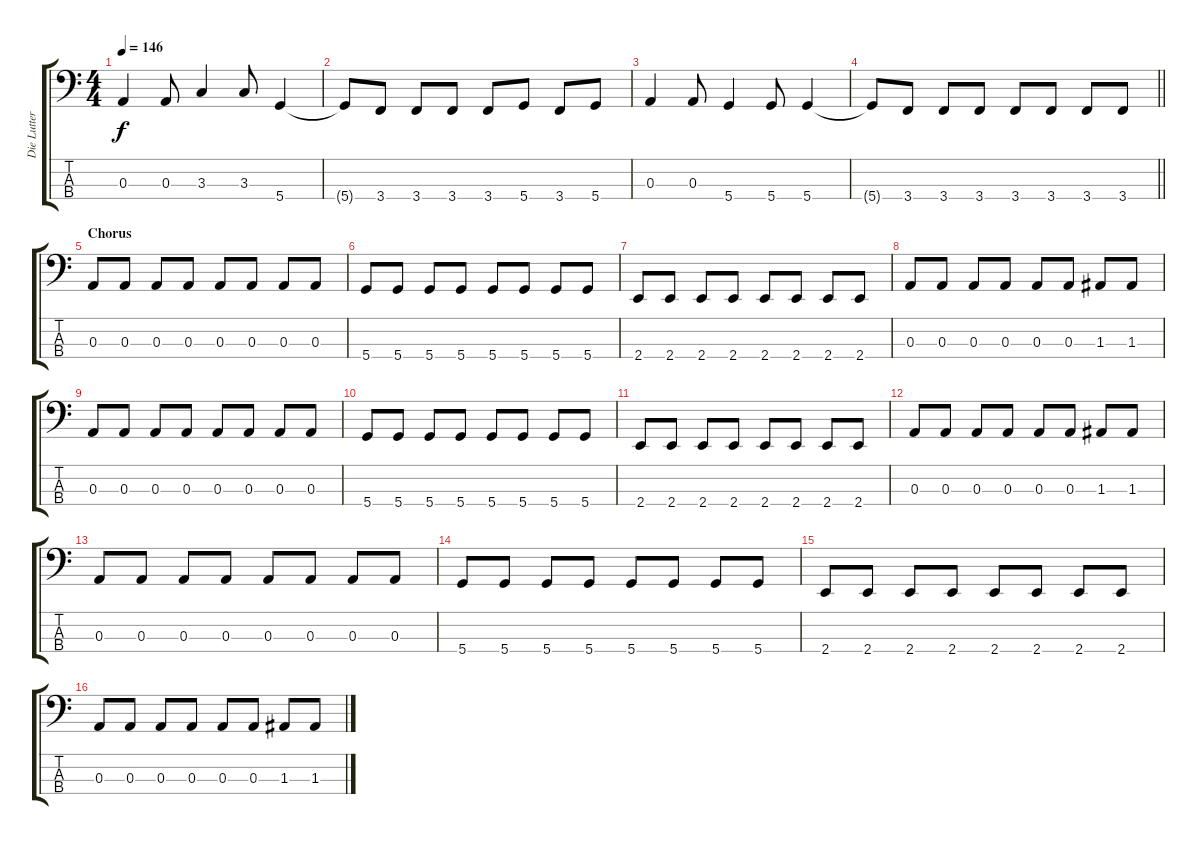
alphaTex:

\track ("Die Lutter" "Die Lutter") {instrument electricbasspick}
\staff {score tabs}
\tuning (G2 D2 A1 D1) {hide}
\ts (4 4)
\tempo 146
\clef f4
\ks c
0.3.4{dy f} 0.3.8 3.3.4 3.3.8 5.4.4 |
5.4{t}.8 3.4.8 3.4.8 3.4.8 3.4.8 5.4.8 3.4.8 5.4.8 |
0.3.4 0.3.8 5.4.4 5.4.8 5.4.4 |
\barLineRight lightlight
5.4{t}.8 3.4.8 3.4.8 3.4.8 3.4.8 3.4.8 3.4.8 3.4.8 |
\section ("" "Chorus")
0.3.8 0.3.8 0.3.8 0.3.8 0.3.8 0.3.8 0.3.8 0.3.8 |
5.4.8 5.4.8 5.4.8 5.4.8 5.4.8 5.4.8 5.4.8 5.4.8 |
2.4.8 2.4.8 2.4.8 2.4.8 2.4.8 2.4.8 2.4.8 2.4.8 |
0.3.8 0.3.8 0.3.8 0.3.8 0.3.8 0.3.8 1.3.8 1.3.8 |
0.3.8 0.3.8 0.3.8 0.3.8 0.3.8 0.3.8 0.3.8 0.3.8 |
5.4.8 5.4.8 5.4.8 5.4.8 5.4.8 5.4.8 5.4.8 5.4.8 |
2.4.8 2.4.8 2.4.8 2.4.8 2.4.8 2.4.8 2.4.8 2.4.8 |
0.3.8 0.3.8 0.3.8 0.3.8 0.3.8 0.3.8 1.3.8 1.3.8 |
0.3.8 0.3.8 0.3.8 0.3.8 0.3.8 0.3.8 0.3.8 0.3.8 |
5.4.8 5.4.8 5.4.8 5.4.8 5.4.8 5.4.8 5.4.8 5.4.8 |
2.4.8 2.4.8 2.4.8 2.4.8 2.4.8 2.4.8 2.4.8 2.4.8 |
0.3.8 0.3.8 0.3.8 0.3.8 0.3.8 0.3.8 1.3.8 1.3.8
